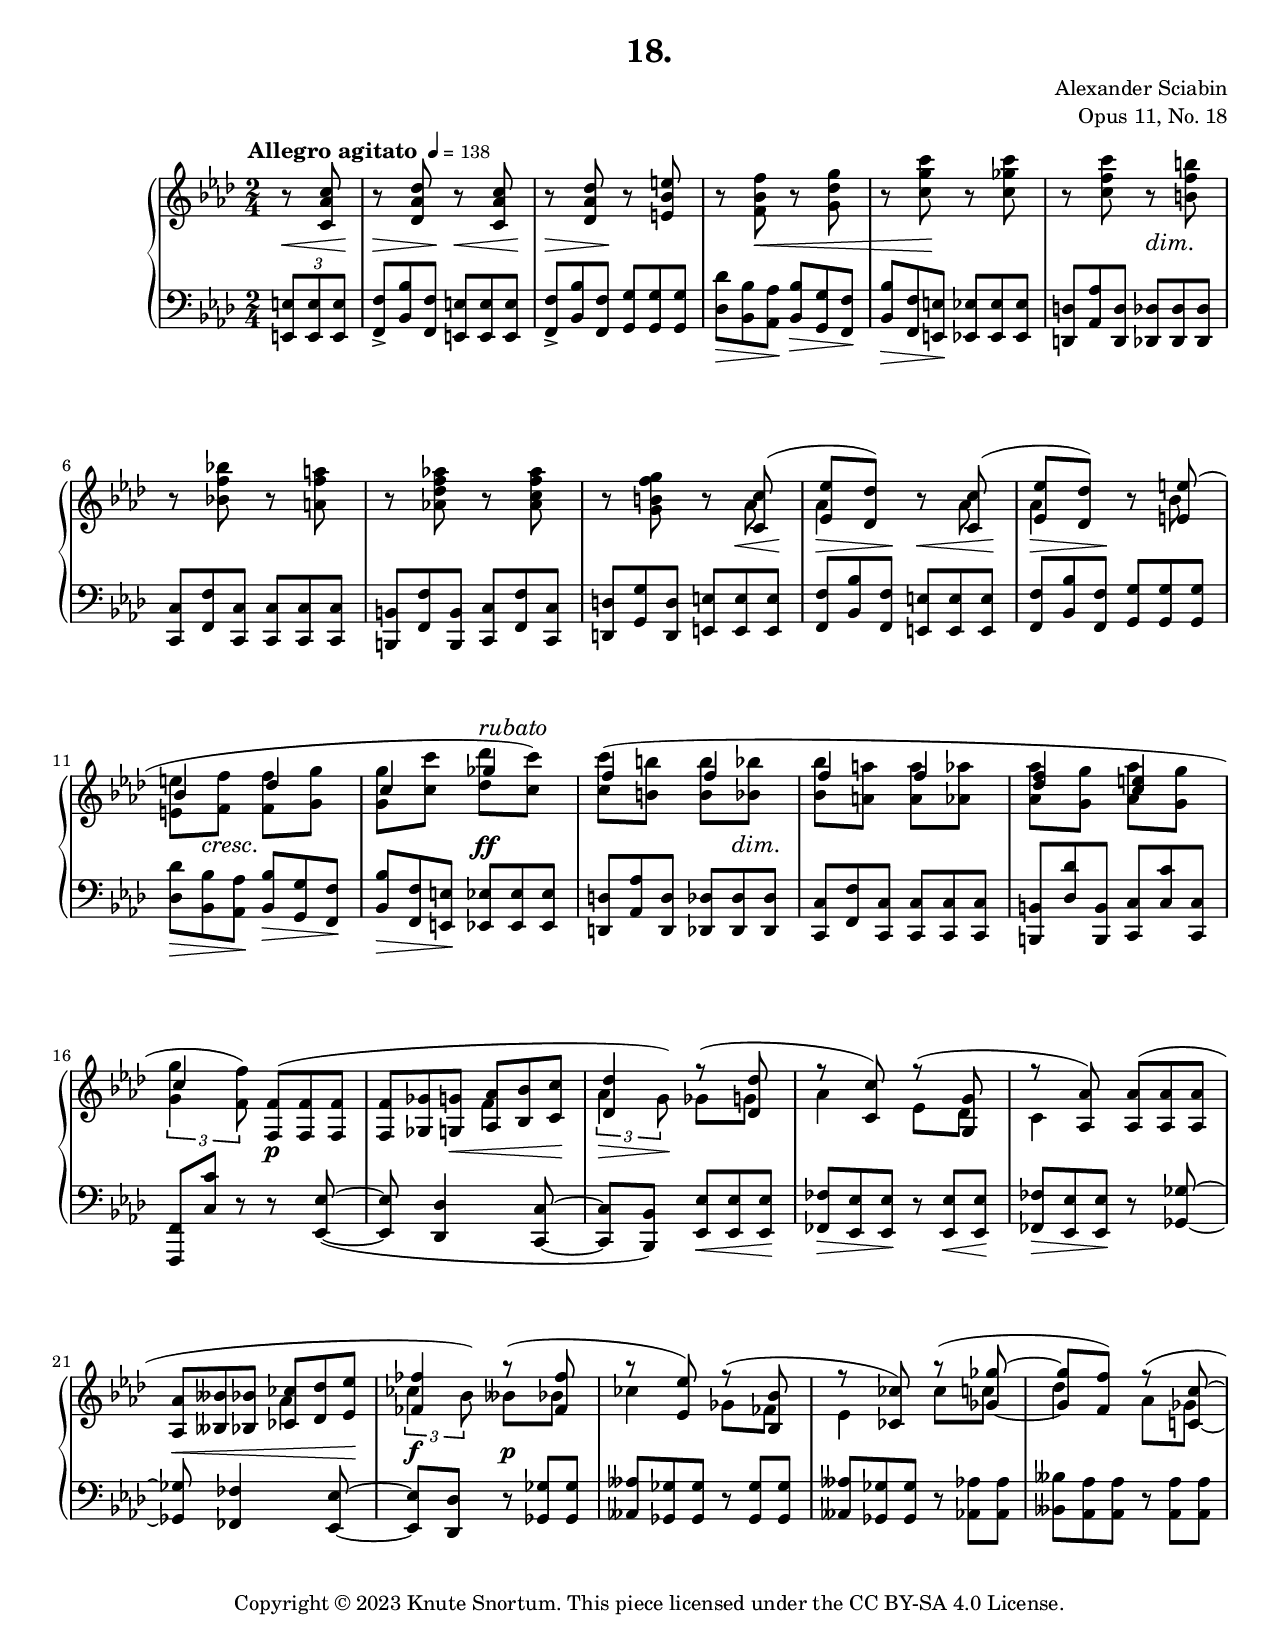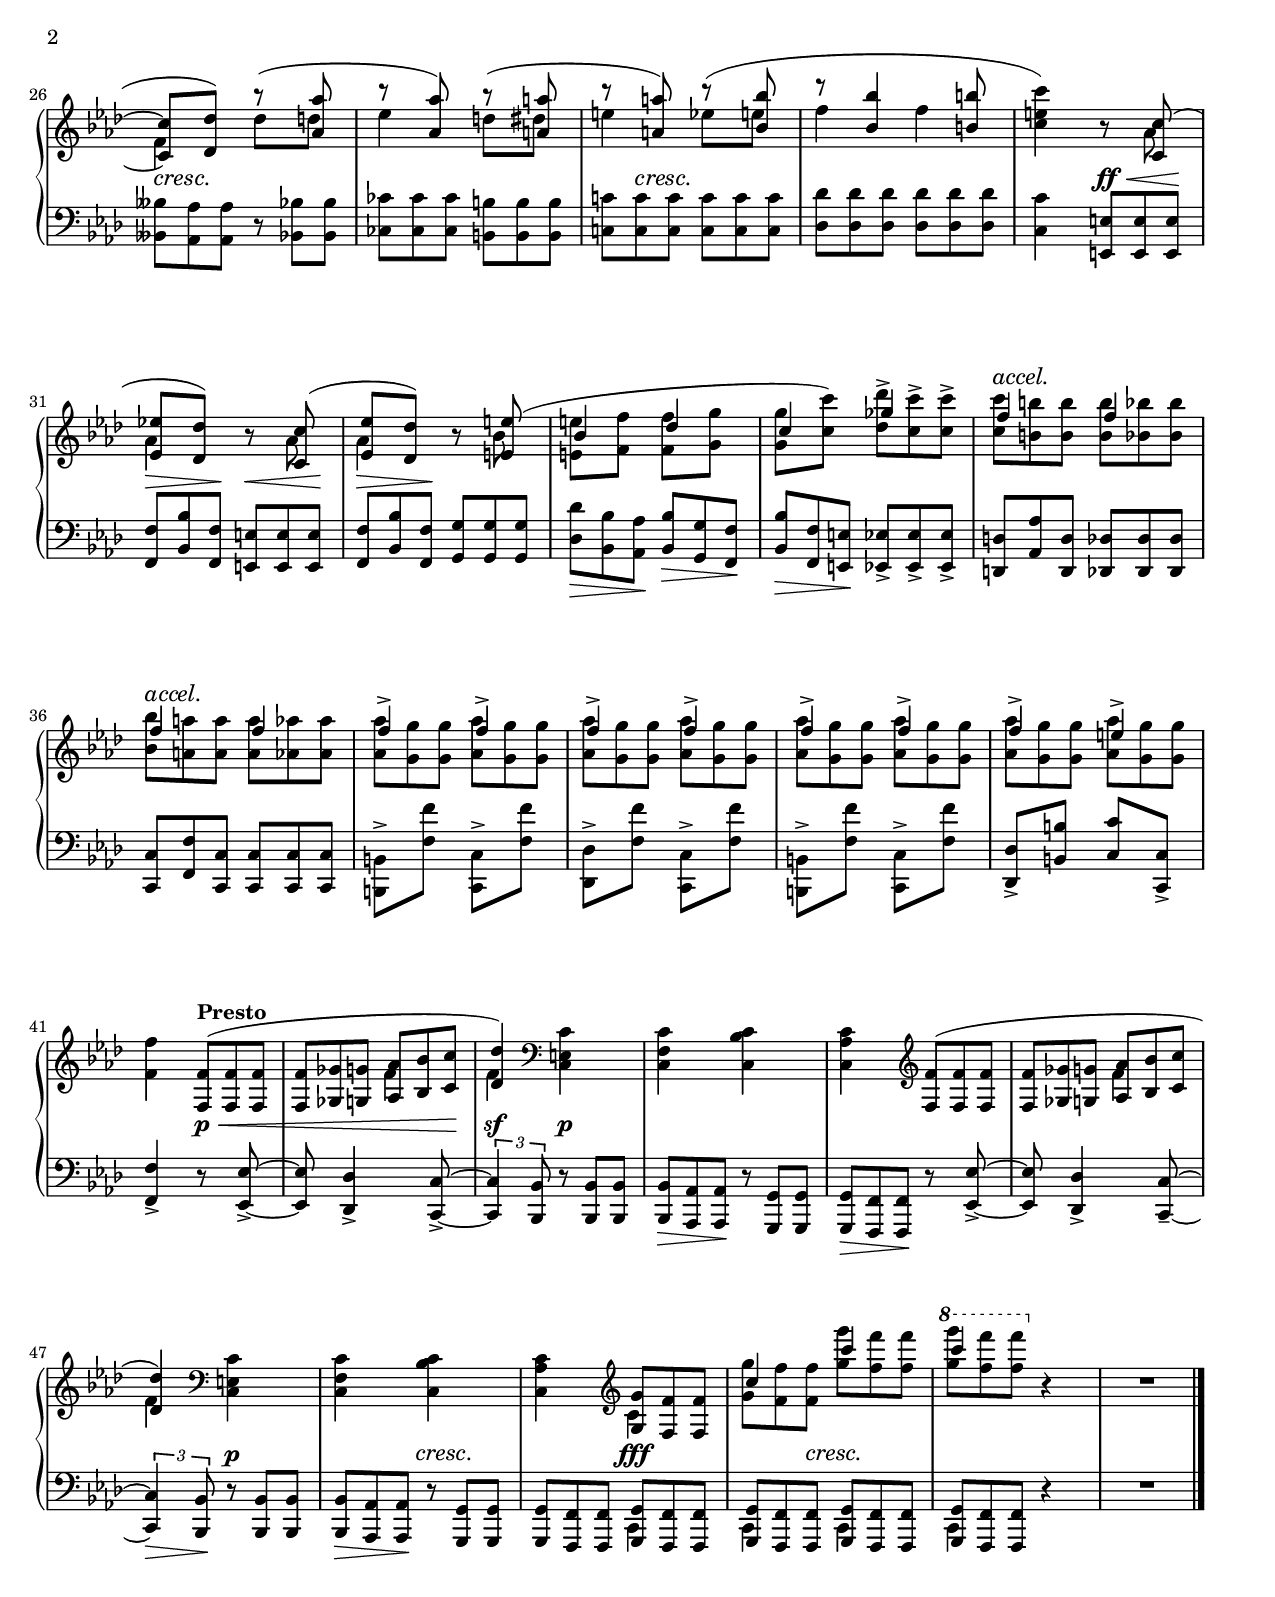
\version "2.24.0"

\include "includes/header-paper.ily"
%...+....1....+....2....+....3....+....4....+....5....+....6....+....7....+....

\version "2.24.0"
\language "english"

\include "global-variables.ily"

%%% Positions and shapes %%%

forceHShiftA = \tweak NoteColumn.force-hshift -0.5 \etc

%% Music %%%

global = {
  \time 2/4
  \key f \minor
  \accidentalStyle piano
}

rightHandUpper = \relative {
  \partial 4 r8 <c' af' c>
  r8 <df af' df> r <c af' c> |
  r8 <df af' df> r <e bf' e> |
  r8 <f bf f'>\< r <g df' g> |
  r8 <c g' c>\! r <c gf' c> |
  r8 <c f c'> r <b f' b> |
  r8 <bf f' bf> r <a f' a> |
  r8 <af df f af> r <af c f af> |
  r8 <g b f' g> r <c, c'>^( |
  
  \barNumberCheck 9
  <ef ef'>8 <df df'>) r <c c'>^( |
  <ef ef'>8 <df df'>) r <e e'>( |
  q8 <f f'> q <g g'> |
  q8 <c c'> <df df'>^\rubato <c c'>) |
  q8( <b b'> q <bf bf'> |
  q8 <a a'> q <af af'> |
  q8 <g g'> <af af'> <g g'> |
  \tuplet 3/2 { q4 <f f'>8) } \scaleDurations 2/3 { <f, f'>8^( q q |
    
    \barNumberCheck 17
    q8 <gf gf'> <g g'> <af af'> <bf bf'> <c c'> |
    <df df'>4 \hideNoteHead g8)
  } \voiceOne r( <df df'> |
  r8 <c c'>) r( <g g'> |
  r8 <af af'>) \scaleDurations 2/3 { q( q q |
    q8 <bff bff'> <bf bf'> <cf cf'> <df df'> <ef ef'> |
    <ff ff'>4 \hideNoteHead bf8)
  } r( <ff ff'> |
  r8 <ef ef'>) r( <bf bf'> |
  r8 <cf cf'>) r( <gf'_~ gf'^~> |
  
  \barNumberCheck 25
  q8 <f f'>) r( <c_~ c'^~> |
  q8 <df df'>) r( <af' af'> |
  r8 q) r( <a a'> |
  r8 q) r( <bf bf'> |
  r8 q4 <b b'>8 |
  \oneVoice <c e c'>4) r8 <c, c'>^( |
  <ef ef'>8 <df df'>) r <c c'>^( |
  <ef ef'>8 <df df'>) r <e e'>( |
  
  \barNumberCheck 33
  q8 <f f'> q <g g'> |
  q8 <c c'>) \scaleDurations 2/3 { <df df'>-> <c c'>-> q-> |
    q8^\accel <b b'> q q <bf bf'> q |
    q8^\accel <a a'> q q <af af'> q |
    \repeat unfold 4 { <af af'>8 <g g'>q <af af'> <g g'>q | }
  }
  
  \barNumberCheck 41
  <f f'>4 \scaleDurations 2/3 { <f, f'>8^( q q |
    q8 <gf gf'> <g g'> <af af'> <bf bf'> <c c'> |
  }
  <df df'>4) \clef bass <c, e c'> |
  <c f c'>4 <c bf' c> |
  <c af' c>4 \scaleDurations 2/3 { \clef treble <f f'>8^( q q |
    q8 <gf gf'> <g g'> <af af'> <bf bf'> <c c'> |
  } 
  <df df'>4) \clef bass <c, e c'>4 |
  <c f c'>4 <c bf' c> |
  <c af' c>4 \scaleDurations 2/3 { \clef treble <g' g'>8 <f f'> q |
    <g' g'>8 <f f'> q <g' g'> <f f'> q |
    \ottava 1 <g' g'>8 <f f'> q \ottava 0
  } r4
  R2 |
  \bar "|."
}

rightHandLower = \relative {
  \voiceTwo 
  \partial 4 s4
  s2 * 7 |
  s4. \forceHShiftA af'8 |
  
  \barNumberCheck 9
  af4 s8 \forceHShiftA af |
  af4 s8 \forceHShiftA bf |
  \voiceOne bf4 df |
  c4 gf' |
  f4 f |
  f4 f |
  <df f>4 <c e> |
  c4 s |
  
  \barNumberCheck 17
  s4 \voiceTwo f, |
  \tuplet 3/2 { af4 g8 } gf g |
  af4 ef8 df |
  c4 s |
  s4 af' |
  \tuplet 3/2 { cf4 bf8 } bff bf |
  cf4 gf8 ff |
  ef4 cf'8 c |
  
  \barNumberCheck 25
  df4 af8 gf |
  f4 df'8 d |
  ef4 d8 ds |
  e4 ef8 e |
  f4 f |
  s4. \forceHShiftA af,8 |  
  af4 s8 \forceHShiftA af |
  af4 s8 \forceHShiftA bf |
  
  \barNumberCheck 33
  \voiceOne bf4 df |
  c4 gf' |
  f4 f |
  f4 f |
  f4-> f-> |
  f4-> f-> |
  f4-> f-> |
  f4-> e-> |
  
  \barNumberCheck 41
  s2 |
  s4 \voiceTwo f, |
  f4 s4 |
  s2 * 2 |
  s4 f |
  f4 s |
  s2 |
  s4 c |
  \voiceOne c'4 c' |
  c' s4 |
  s2 |
}

rightHand = {
  \global
  <<
    \new Voice \rightHandUpper
    \new Voice \rightHandLower
  >>
}

leftHand = \relative {
  \global
  \clef bass
  \partial 4 \tuplet 3/2 { <e, e'>8 q q }
  \scaleDurations 2/3 {
    <f f'>8-> <bf bf'> <f f'> <e e'> q q |
    <f f'>8-> <bf bf'> <f f'> <g g'> q q |
    <df' df'>8\> <bf bf'> <af af'>\! <bf bf'>\> <g g'> <f f'>\! |
    <bf  bf'>8\> <f f'> <e e'>\! <ef ef'> q q |
    <d d'>8 <af' af'> <d, d'> <df df'> q q |
    <c c'>8 <f f'> <c c'> q q q |
    <b b'>8 <f' f'> <b, b'> <c c'> <f f'> <c c'> |
    <d d'>8 <g g'> <d d'> <e e'> q q |
    
    \barNumberCheck 9
    <f f'>8 <bf bf'> <f f'> <e e'> q q |
    <f f'>8 <bf bf'> <f f'> <g g'> q q |
    <df' df'>8\> <bf bf'> <af af'>\! <bf bf'>\> <g g'> <f f'>\! |
    <bf  bf'>8\> <f f'> <e e'>\! <ef ef'> q q |
    <d d'>8 <af' af'> <d, d'> <df df'> q q |
    <c c'>8 <f f'> <c c'> q q q |
    % first beat, third triplet, lower b-natural, SrcB
    <b b'>8 <df' df'> <b, b'> <c c'> <c' c'> <c, c'> |
    <f, f'>8 <c'' c'> r
  } r8 <ef, ef'>~( |
  
  \barNumberCheck 17
  q8 <df df'>4 <c c'>8~ |
  q8 <bf bf'>) \scaleDurations 2/3 { <ef ef'>8\< q q\! |
    <ff ff'>8\> <ef ef'> q\! r q\< q\! |
    <ff ff'>8\> <ef ef'> q\!
  } r <gf gf'>~ |
  q8 <ff ff'>4 <ef ef'>8~ |
  q8 <df df'> \scaleDurations 2/3 { r <gf gf'> q |
    <aff aff'>8 <gf gf'> q r q q |
    <aff aff'>8 <gf gf'> q r <af af'> q |
    
    \barNumberCheck 25
    <bff bff'>8 <af af'> q r q q |
    <bff bff'>8 <af af'> q r <bf bf'> q |
    <cf cf'>8 q q <b b'> q q |
    <c c'>8 q q q q q |
    <df df'>8 q q q q q |
  }
  <c c'>4 \scaleDurations 2/3 { <e, e'>8 q q |
    <f f'>8 <bf bf'> <f f'> <e e'> q q |
    <f f'>8 <bf bf'> <f f'> <g g'> q q |
    
    \barNumberCheck 33
    <df' df'>8\> <bf bf'> <af af'>\! <bf bf'>\> <g g'> <f f'>\! |
    <bf  bf'>8\> <f f'> <e e'>\! <ef ef'>-> q-> q-> |
    <d d'>8 <af' af'> <d, d'> <df df'> q q |
    <c c'>8 <f f'> <c c'> q q q |
  }
  <b b'>8-> <f'' f'> <c, c'>-> <f' f'> |
  <df, df'>8-> <f' f'> <c, c'>-> <f' f'> | 
  <b,, b'>8-> <f'' f'> <c, c'>-> <f' f'> |
  <df, df'>8-> <b' b'> <c c'> <c, c'>-> |
  
  \barNumberCheck 41
  <f f'>4-> r8 <ef ef'>->~ |
  q8 <df df'>4-> <c c'>8->~ |
  \tuplet 3/2 { q4 <bf bf'>8 } \scaleDurations 2/3 { r q q |
     q8\> <af af'> q\! r <g g'> q |
     q8\> <f f'> q\!
  } r8 <ef' ef'>->~ |
  q8 <df df'>4-> <c c'>8--~ |
  \tuplet 3/2 { q4\> <bf bf'>8\! } \scaleDurations 2/3 { r8 q q  |
    q8\> <af af'> q\! r <g g'> q |
    q8 <f f'> q 
    <<
      { 
        <g g'>8 <f f'> q | 
        <g g'>8 <f f'> q <g g'>8 <f f'> q | 
        <g g'>8 <f f'> q 
      }
      \\
      { c'4 * 3/2 | c c | c }
    >> 
  } r4 |
  R2 |
}

dynamics = {
  \override DynamicTextSpanner.style = #'none
  \partial 4 \scaleDurations 2/3 { s8\< s s\!
    s8\> s s\! s\< s s\! |
    s8\> s s\! s4. |
    s2. * 2 |
    s4. s\dim |
    s2. * 2 
    s4. s8 s\< s\! |
    
    \barNumberCheck 9
    s8\> s s\! s\< s s\! |
    s8\> s s\! s4. |
    s8 s\cresc s s4. |
    s4. s\ff |
    s4. s8 s\dim s |
    s2. * 2 |
    s4. s\p |
    
    \barNumberCheck 17
    s4 s8\< s4 s8\! |
    s8\> s s\! s4. |
    s2. * 2 |
    s4.\< s4 s8\! |
    s4.\f s\p |
    s2. * 2 |
    
    \barNumberCheck 25
    s2. |
    s2.\cresc |
    s2. |
    s8 s4\cresc s4. |
    s2. |
    s4. s8\ff\< s s\! |
    s8\> s s\! s\< s s\! |
    s8\> s s\! s4. |
    
    \barNumberCheck 33
    s2. * 8 |
    
    \barNumberCheck 41
    s4. s\p\< |
    s4. s4 s8\! |
    s4.\sf s\p |
    s2. * 3 |
    s4. s\p |
    s4. s\cresc |
    s4. s\fff |
    s4 s8\cresc  s4. |
    s4. s\! |
    s2. |
  }
}

tempi = {
  \textMark \markup \tempo-markup "Allegro agitato" #2 #0 138
  \set Score.tempoHideNote = ##t
  \tempo 4 = 120
  \partial 4 s4
  s2 * 8 |
  
  \barNumberCheck 9
  s2 * 8 |
  
  \barNumberCheck 17
  s2 * 8 |
  
  \barNumberCheck 25
  s2 * 8 |
  
  \barNumberCheck 33
  s2 * 2 |
  \tempo 4 = 132 s2 |
  \tempo 4 = 144 s2 |
  \tempo 4 = 152 s2 |
  \tempo 4 = 168 s2 |
  \tempo 4 = 176 s2 |
  \tempo 4 = 184 s2 |
  s4 \tempo "Presto" 4 = 192 s |
}

forceBreaks = {
  \partial 4 s4
  s2 * 4 s2 \break
  s2 * 4 s2 \break
  s2 * 4 s2 \break
  s2 * 4 s2 \break
  s2 * 4 s2 \pageBreak
  
  s2 * 4 s2 \break
  s2 * 4 s2 \break
  s2 * 4 s2 \break
  s2 * 5 s2 \break
}

preludeEighteenNotes =
\score {
  \header {
    title = "18."
    composer = "Alexander Sciabin"
    opus = "Opus 11, No. 18"
  }
  \keepWithTag layout  
  \new PianoStaff <<
    \new Staff = "upper" \rightHand
    \new Dynamics \dynamics
    \new Staff = "lower" \leftHand
    \new Devnull \tempi
    \new Devnull \forceBreaks
  >>
  \layout {}
}

\include "articulate.ly"

preludeEighteenMidi =
\book {
  \bookOutputName "prelude-op11-no18"
  \score {
    \keepWithTag midi
    \articulate <<
      \new Staff = "upper" << \rightHand \dynamics \tempi >>
      \new Staff = "lower" << \leftHand \dynamics \tempi >>
    >>
    \midi {}
  }
}


\preludeEighteenNotes
\preludeEighteenMidi
